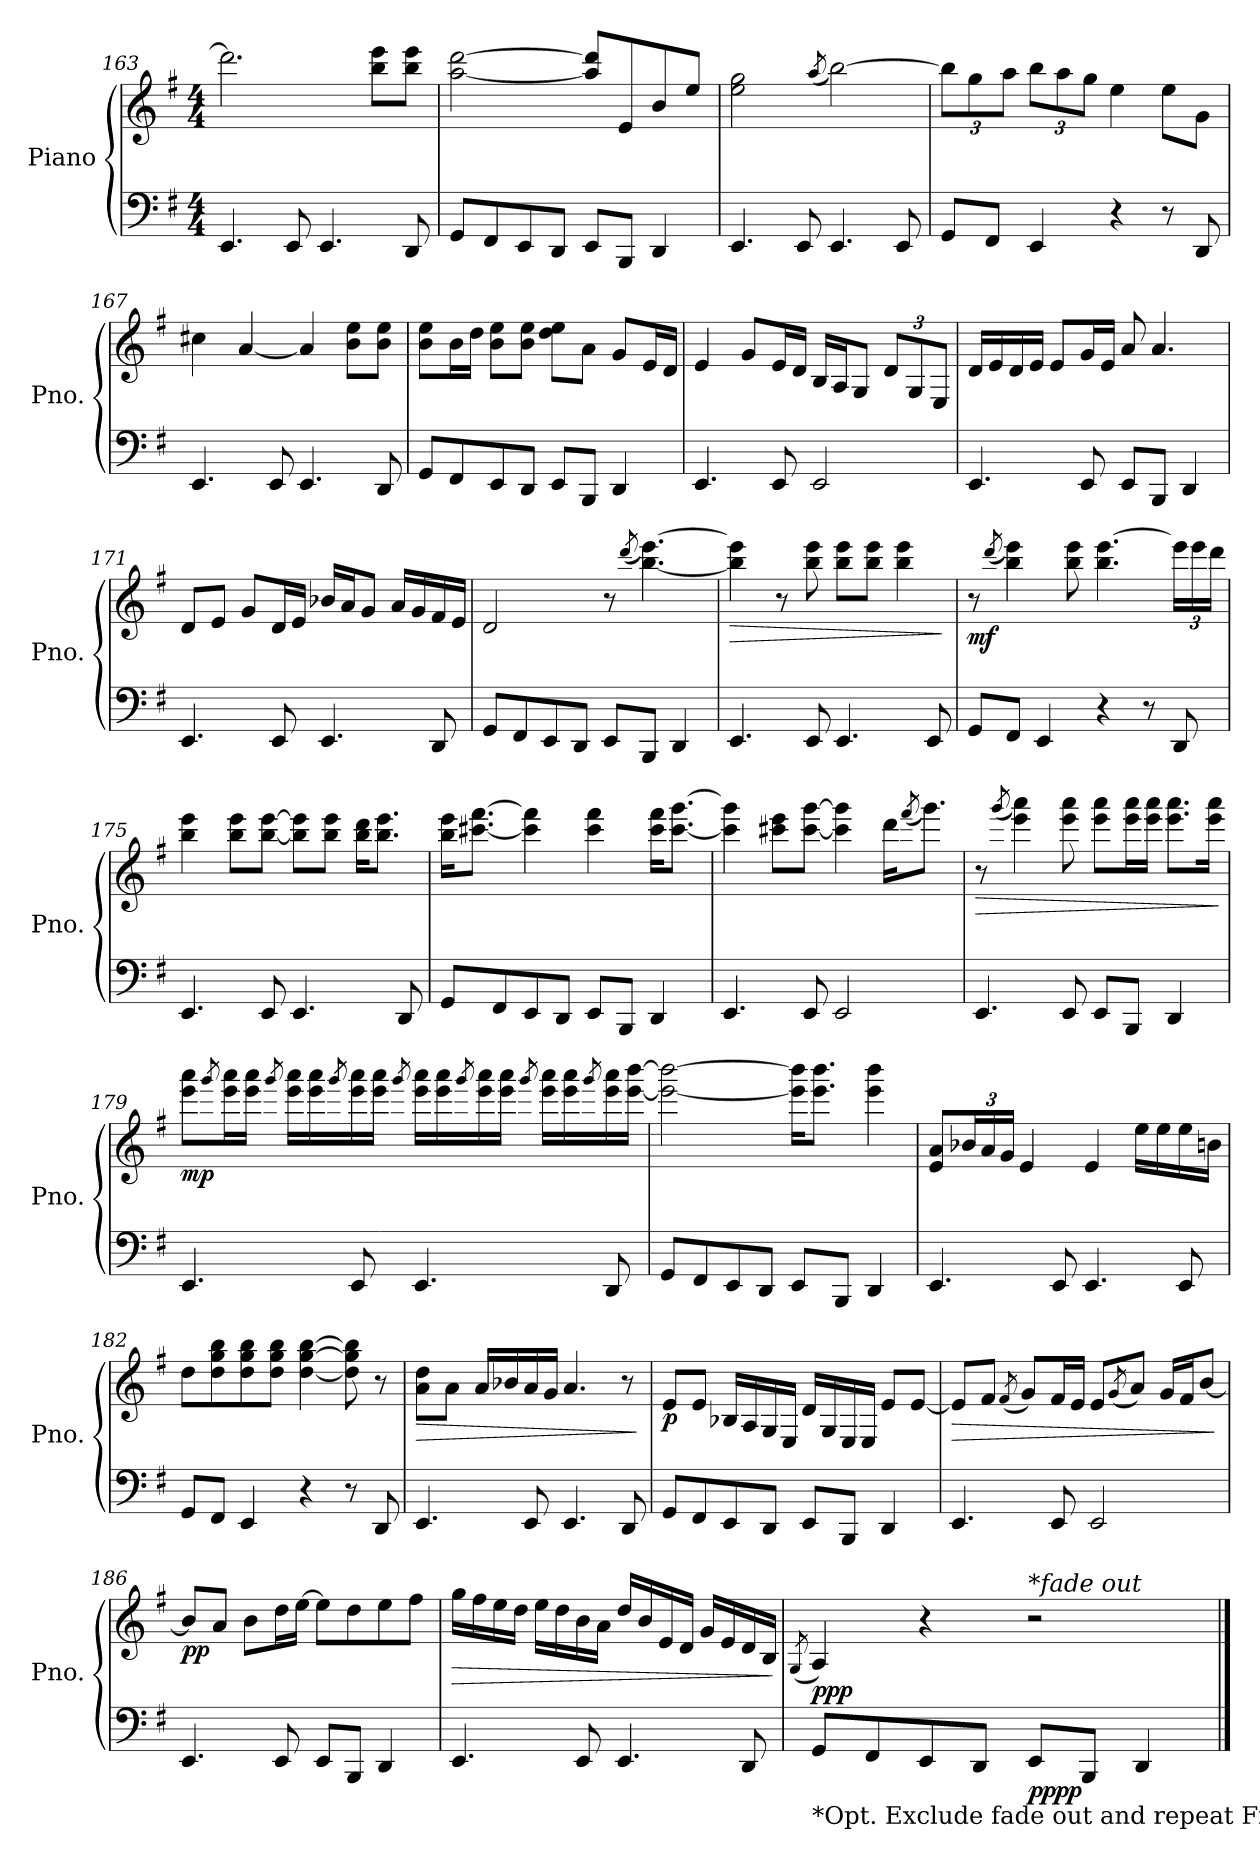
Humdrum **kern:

**kern	**kern	**dynam
*part1	*part1	*part1
*staff2	*staff1	*staff1/2
*I"Piano	*	*
*I'Pno.	*	*
*clefF4	*clefG2	*
*k[f#]	*k[f#]	*
*M4/4	*M4/4	*
=163	=163	=163
4.EE/	2.ddd\]	.
8EE/	.	.
4.EE/	.	.
.	8bb\ 8eee\L	.
8DD/	8bb\ 8eee\J	.
=164	=164	=164
8GG/L	[2aa\ [2ddd\	.
8FF#/	.	.
8EE/	.	.
8DD/J	.	.
8EE/L	8aa/] 8ddd/]L	.
8BBB/J	8e/	.
4DD/	8b/	.
.	8ee/J	.
=165	=165	=165
4.EE/	2ee\ 2gg\	.
8EE/	.	.
.	(<8qaa/	.
4.EE/	[2bb\)	.
8EE/	.	.
!!LO:LB:g=z
=166	=166	=166
*	*Xbrackettup	*
8GG/L	12bb\L]	.
.	12gg\	.
8FF#/J	.	.
.	12aa\J	.
4EE/	12bb\L	.
.	12aa\	.
.	12gg\J	.
4r	4ee\	.
8r	8ee\L	.
8DD/	8g\J	.
=167	=167	=167
4.EE/	4cc#X\	.
.	[4a/	.
8EE/	.	.
4.EE/	4a/]	.
.	8b\ 8ee\L	.
8DD/	8b\ 8ee\J	.
=168	=168	=168
8GG/L	8b\ 8ee\L	.
8FF#/	16b\L	.
.	16dd\JJ	.
8EE/	8b\ 8ee\L	.
8DD/J	8b\ 8ee\J	.
8EE/L	8dd\ 8ee\L	.
8BBB/J	8a\J	.
4DD/	8g/L	.
.	16e/L	.
.	16d/JJ	.
=169	=169	=169
4.EE/	4e/	.
.	8g/L	.
8EE/	16e/L	.
.	16d/JJ	.
2EE/	16B/LL	.
.	16A/J	.
.	8G/J	.
.	12d/L	.
.	12G/	.
.	12E/J	.
!!LO:PB:g=z
=170	=170	=170
4.EE/	16d/LL	.
.	16e/	.
.	16d/	.
.	16e/JJ	.
.	8e/L	.
8EE/	16g/L	.
.	16e/JJ	.
8EE/L	8a/	.
8BBB/J	4.a/	.
4DD/	.	.
=171	=171	=171
4.EE/	8d/L	.
.	8e/J	.
.	8g/L	.
8EE/	16d/L	.
.	16e/JJ	.
4.EE/	16b-X/LL	.
.	16a/J	.
.	8g/J	.
.	16a/LL	.
.	16g/	.
8DD/	16f#/	.
.	16e/JJ	.
=172	=172	=172
8GG/L	2d/	.
8FF#/	.	.
8EE/	.	.
8DD/J	.	.
8EE/L	8r	.
.	(<8qddd/	.
8BBB/J	[4.bb\ [4.eee\)	.
4DD/	.	.
=173	=173	=173
!	!	!LO:HP:b
4.EE/	4bb\] 4eee\]	>
.	8r	.
8EE/	8bb\ 8eee\	.
4.EE/	8bb\ 8eee\L	.
.	8bb\ 8eee\J	.
.	4bb\ 4eee\	.
8EE/	.	.
.	.	]
!!LO:LB:g=z
=174	=174	=174
!	!	!LO:DY:b
8GG/L	8r	mf
.	(<8qddd/	.
8FF#/J	4bb\ 4eee\)	.
4EE/	.	.
.	8bb\ 8eee\	.
4r	4.bb\ [4.eee\	.
8r	.	.
8DD/	24eee\LL]	.
.	24eee\	.
.	24ddd\JJ	.
=175	=175	=175
4.EE/	4bb\ 4eee\	.
.	8bb\ 8eee\L	.
8EE/	[8bb\ [8eee\J	.
4.EE/	8bb\] 8eee\]L	.
.	8bb\ 8eee\J	.
.	16bb\ 16ddd\KL	.
.	8.bb\ 8.eee\J	.
8DD/	.	.
=176	=176	=176
8GG/L	16bb\ 16eee\KL	.
.	[8.ccc#X\ [8.fff#\J	.
8FF#/	.	.
8EE/	4ccc#\] 4fff#\]	.
8DD/J	.	.
8EE/L	4ccc#\ 4fff#\	.
8BBB/J	.	.
4DD/	16ccc#\ 16fff#\KL	.
.	[8.ccc#\ [8.ggg\J	.
=177	=177	=177
4.EE/	4ccc#\] 4ggg\]	.
.	8ccc#X\ 8eee\L	.
8EE/	[8ccc#\ [8ggg\J	.
2EE/	4ccc#\] 4ggg\]	.
.	16ddd\KL	.
.	(<8qfff#/	.
.	8.ggg\J)	.
!!LO:LB:g=z
=178	=178	=178
!	!	!LO:HP:b
4.EE/	8r	>
.	(<8qggg/	.
.	4eee\ 4aaa\)	.
8EE/	8eee\ 8aaa\	.
8EE/L	8eee\ 8aaa\L	.
8BBB/J	16eee\ 16aaa\L	.
.	16eee\ 16aaa\JJ	.
4DD/	8.eee\ 8.aaa\L	.
.	16eee\ 16aaa\Jk	.
.	.	]
=179	=179	=179
!	!	!LO:DY:b
4.EE/	8eee\ 8aaa\L	mp
.	8qggg/	.
.	16eee\ 16aaa\L	.
.	16eee\ 16aaa\JJ	.
.	8qggg/	.
.	16eee\ 16aaa\LL	.
.	16eee\ 16aaa\	.
.	8qggg/	.
8EE/	16eee\ 16aaa\	.
.	16eee\ 16aaa\JJ	.
.	8qggg/	.
4.EE/	16eee\ 16aaa\LL	.
.	16eee\ 16aaa\	.
.	8qggg/	.
.	16eee\ 16aaa\	.
.	16eee\ 16aaa\JJ	.
.	8qggg/	.
.	16eee\ 16aaa\LL	.
.	16eee\ 16aaa\	.
.	8qggg/	.
8DD/	16eee\ 16aaa\	.
.	[16eee\ [16bbb\JJ	.
=180	=180	=180
8GG/L	2eee\_ 2bbb\_	.
8FF#/	.	.
8EE/	.	.
8DD/J	.	.
8EE/L	16eee\] 16bbb\]KL	.
.	8.eee\ 8.bbb\J	.
8BBB/J	.	.
4DD/	4eee\ 4bbb\	.
!!LO:LB:g=z
=181	=181	=181
4.EE/	8e/ 8a/L	.
.	24b-X/L	.
.	24a/	.
.	24g/JJ	.
.	4e/	.
8EE/	.	.
4.EE/	4e/	.
.	16ee\LL	.
.	16ee\	.
8EE/	16ee\	.
.	16bn\JJ	.
=182	=182	=182
8GG/L	8dd\L	.
8FF#/J	8dd\ 8gg\ 8bb\	.
4EE/	8dd\ 8gg\ 8bb\	.
.	8dd\ 8gg\ 8bb\J	.
4r	[4dd\ [4gg\ [4bb\	.
8r	8dd\] 8gg\] 8bb\]	.
8DD/	8r	.
=183	=183	=183
!	!	!LO:HP:b
4.EE/	8a\ 8dd\L	>
.	8a\J	.
.	16a/LL	.
.	16b-X/	.
8EE/	16a/	.
.	16g/JJ	.
4.EE/	4.a/	.
8DD/	8r	.
.	.	]
=184	=184	=184
!	!	!LO:DY:b
8GG/L	8e/L	p
8FF#/	8e/J	.
8EE/	16B-X/LL	.
.	16A/	.
8DD/J	16G/	.
.	16E/JJ	.
8EE/L	16d/LL	.
.	16G/	.
8BBB/J	16E/	.
.	16E/JJ	.
4DD/	8e/L	.
.	[8e/J	.
!!LO:LB:g=z
=185	=185	=185
!	!	!LO:HP:b
4.EE/	8e/L]	>
.	8f#/J	.
.	(<8qf#/	.
.	8g/L)	.
8EE/	16f#/L	.
.	16e/JJ	.
2EE/	8e/L	.
.	(<8qg/	.
.	8a/J)	.
.	16g/LL	.
.	16f#/J	.
.	[8b/J	.
.	.	]
=186	=186	=186
!	!	!LO:DY:b
4.EE/	8b/L]	pp
.	8a/J	.
.	8b\L	.
8EE/	16dd\L	.
.	[16ee\JJ	.
8EE/L	8ee\L]	.
8BBB/J	8dd\	.
4DD/	8ee\	.
.	8ff#\J	.
=187	=187	=187
!	!	!LO:HP:b
4.EE/	16gg\LL	>
.	16ff#\	.
.	16ee\	.
.	16dd\JJ	.
.	16ee\LL	.
.	16dd\	.
8EE/	16b\	.
.	16a\JJ	.
4.EE/	16dd/LL	.
.	16b/	.
.	16e/	.
.	16d/JJ	.
.	16g/LL	.
.	16e/	.
8DD/	16d/	.
.	16B/JJ	.
.	.	]
=188	=188	=188
.	(<8qG/	.
!LO:TX:b:t=*Opt. Exclude fade out and repeat Fig. 1	!	!
!	!	!LO:DY:b
8GG/L	4A/)	ppp
8FF#/	.	.
8EE/	4r	.
8DD/J	.	.
!	!LO:TX:a:i:t=*fade out	!
!	!	!LO:DY:b=2
8EE/L	2r	pppp
8BBB/J	.	.
4DD/	.	.
==	==	==
*-	*-	*-
